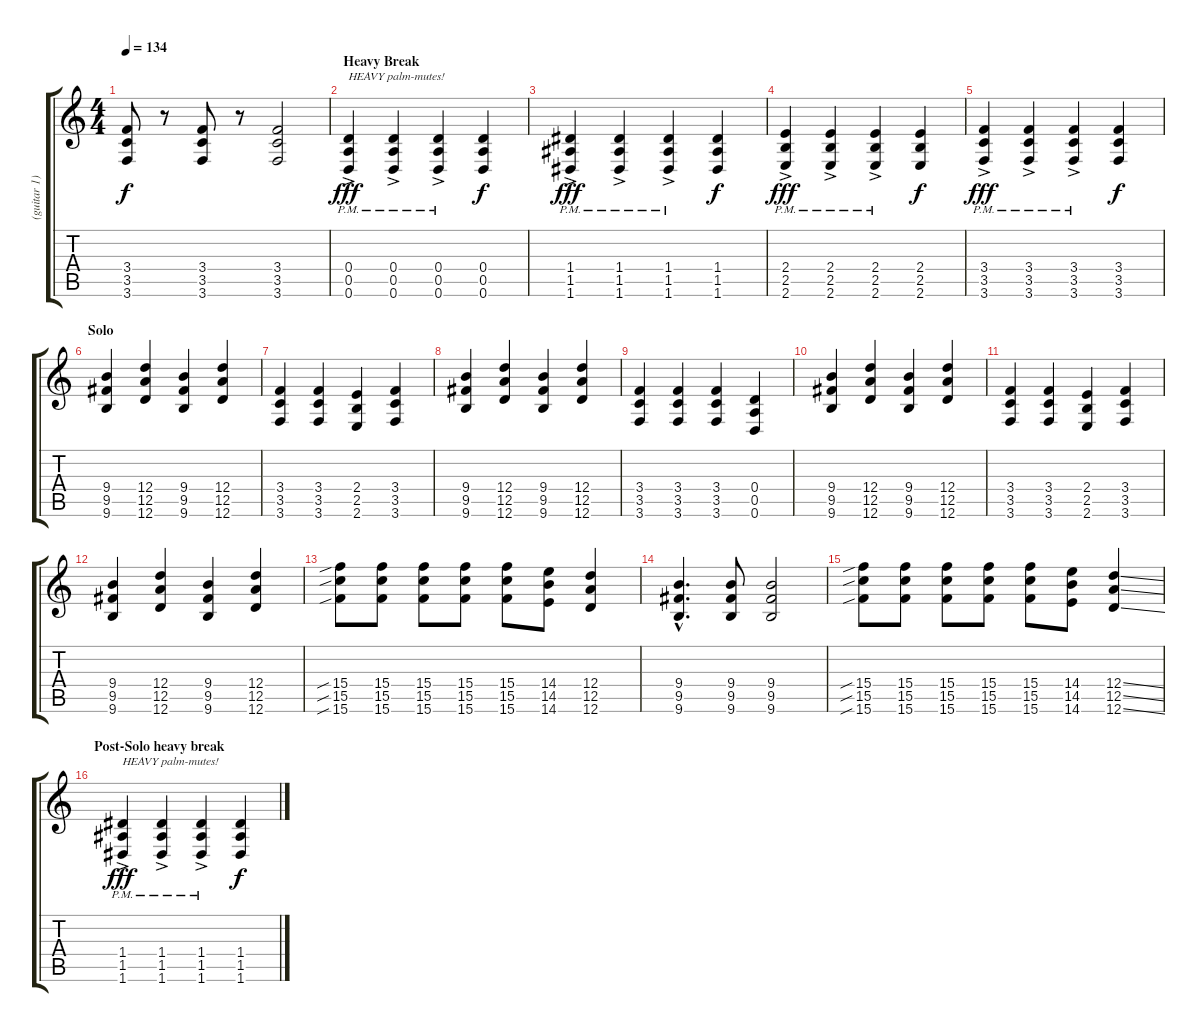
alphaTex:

\track ("(guitar 1)" "(guitar 1)") {instrument overdrivenguitar}
\staff {score tabs}
\tuning (E4 B3 G3 D3 A2 D2) {hide}
\ts (4 4)
\tempo 134
\clef g2
\ks c
(3.4 3.5 3.6).8{dy f} r.8 (3.4 3.5 3.6).8 r.8 (3.4 3.5 3.6).2 |
\section ("" "Heavy Break")
(0.4{ac pm} 0.5{ac pm} 0.6{ac pm}).4{txt "HEAVY palm-mutes!" dy fff} (0.4{ac pm} 0.5{ac pm} 0.6{ac pm}).4 (0.4{ac pm} 0.5{ac pm} 0.6{ac pm}).4 (0.4 0.5 0.6).4{dy f} |
(1.4{ac pm} 1.5{ac pm} 1.6{ac pm}).4{dy fff} (1.4{ac pm} 1.5{ac pm} 1.6{ac pm}).4 (1.4{ac pm} 1.5{ac pm} 1.6{ac pm}).4 (1.4 1.5 1.6).4{dy f} |
(2.4{ac pm} 2.5{ac pm} 2.6{ac pm}).4{dy fff} (2.4{ac pm} 2.5{ac pm} 2.6{ac pm}).4 (2.4{ac pm} 2.5{ac pm} 2.6{ac pm}).4 (2.4 2.5 2.6).4{dy f} |
(3.4{ac pm} 3.5{ac pm} 3.6{ac pm}).4{dy fff} (3.4{ac pm} 3.5{ac pm} 3.6{ac pm}).4 (3.4{ac pm} 3.5{ac pm} 3.6{ac pm}).4 (3.4 3.5 3.6).4{dy f} |
\section ("" "Solo")
(9.4 9.5 9.6).4 (12.4 12.5 12.6).4 (9.4 9.5 9.6).4 (12.4 12.5 12.6).4 |
(3.4 3.5 3.6).4 (3.4 3.5 3.6).4 (2.4 2.5 2.6).4 (3.4 3.5 3.6).4 |
(9.4 9.5 9.6).4 (12.4 12.5 12.6).4 (9.4 9.5 9.6).4 (12.4 12.5 12.6).4 |
(3.4 3.5 3.6).4 (3.4 3.5 3.6).4 (3.4 3.5 3.6).4 (0.4 0.5 0.6).4 |
(9.4 9.5 9.6).4 (12.4 12.5 12.6).4 (9.4 9.5 9.6).4 (12.4 12.5 12.6).4 |
(3.4 3.5 3.6).4 (3.4 3.5 3.6).4 (2.4 2.5 2.6).4 (3.4 3.5 3.6).4 |
(9.4 9.5 9.6).4 (12.4 12.5 12.6).4 (9.4 9.5 9.6).4 (12.4 12.5 12.6).4 |
(15.4{sib} 15.5{sib} 15.6{sib}).8 (15.4 15.5 15.6).8 (15.4 15.5 15.6).8 (15.4 15.5 15.6).8 (15.4 15.5 15.6).8 (14.4 14.5 14.6).8 (12.4 12.5 12.6).4 |
(9.4{hac} 9.5{hac} 9.6{hac}).4{d} (9.4 9.5 9.6).8 (9.4 9.5 9.6).2 |
(15.4{sib} 15.5{sib} 15.6{sib}).8 (15.4 15.5 15.6).8 (15.4 15.5 15.6).8 (15.4 15.5 15.6).8 (15.4 15.5 15.6).8 (14.4 14.5 14.6).8 (12.4{ss} 12.5{ss} 12.6{ss}).4 |
\section ("" "Post-Solo heavy break")
(1.4{ac pm} 1.5{ac pm} 1.6{ac pm}).4{txt "HEAVY palm-mutes!" dy fff} (1.4{ac pm} 1.5{ac pm} 1.6{ac pm}).4 (1.4{ac pm} 1.5{ac pm} 1.6{ac pm}).4 (1.4 1.5 1.6).4{dy f}
